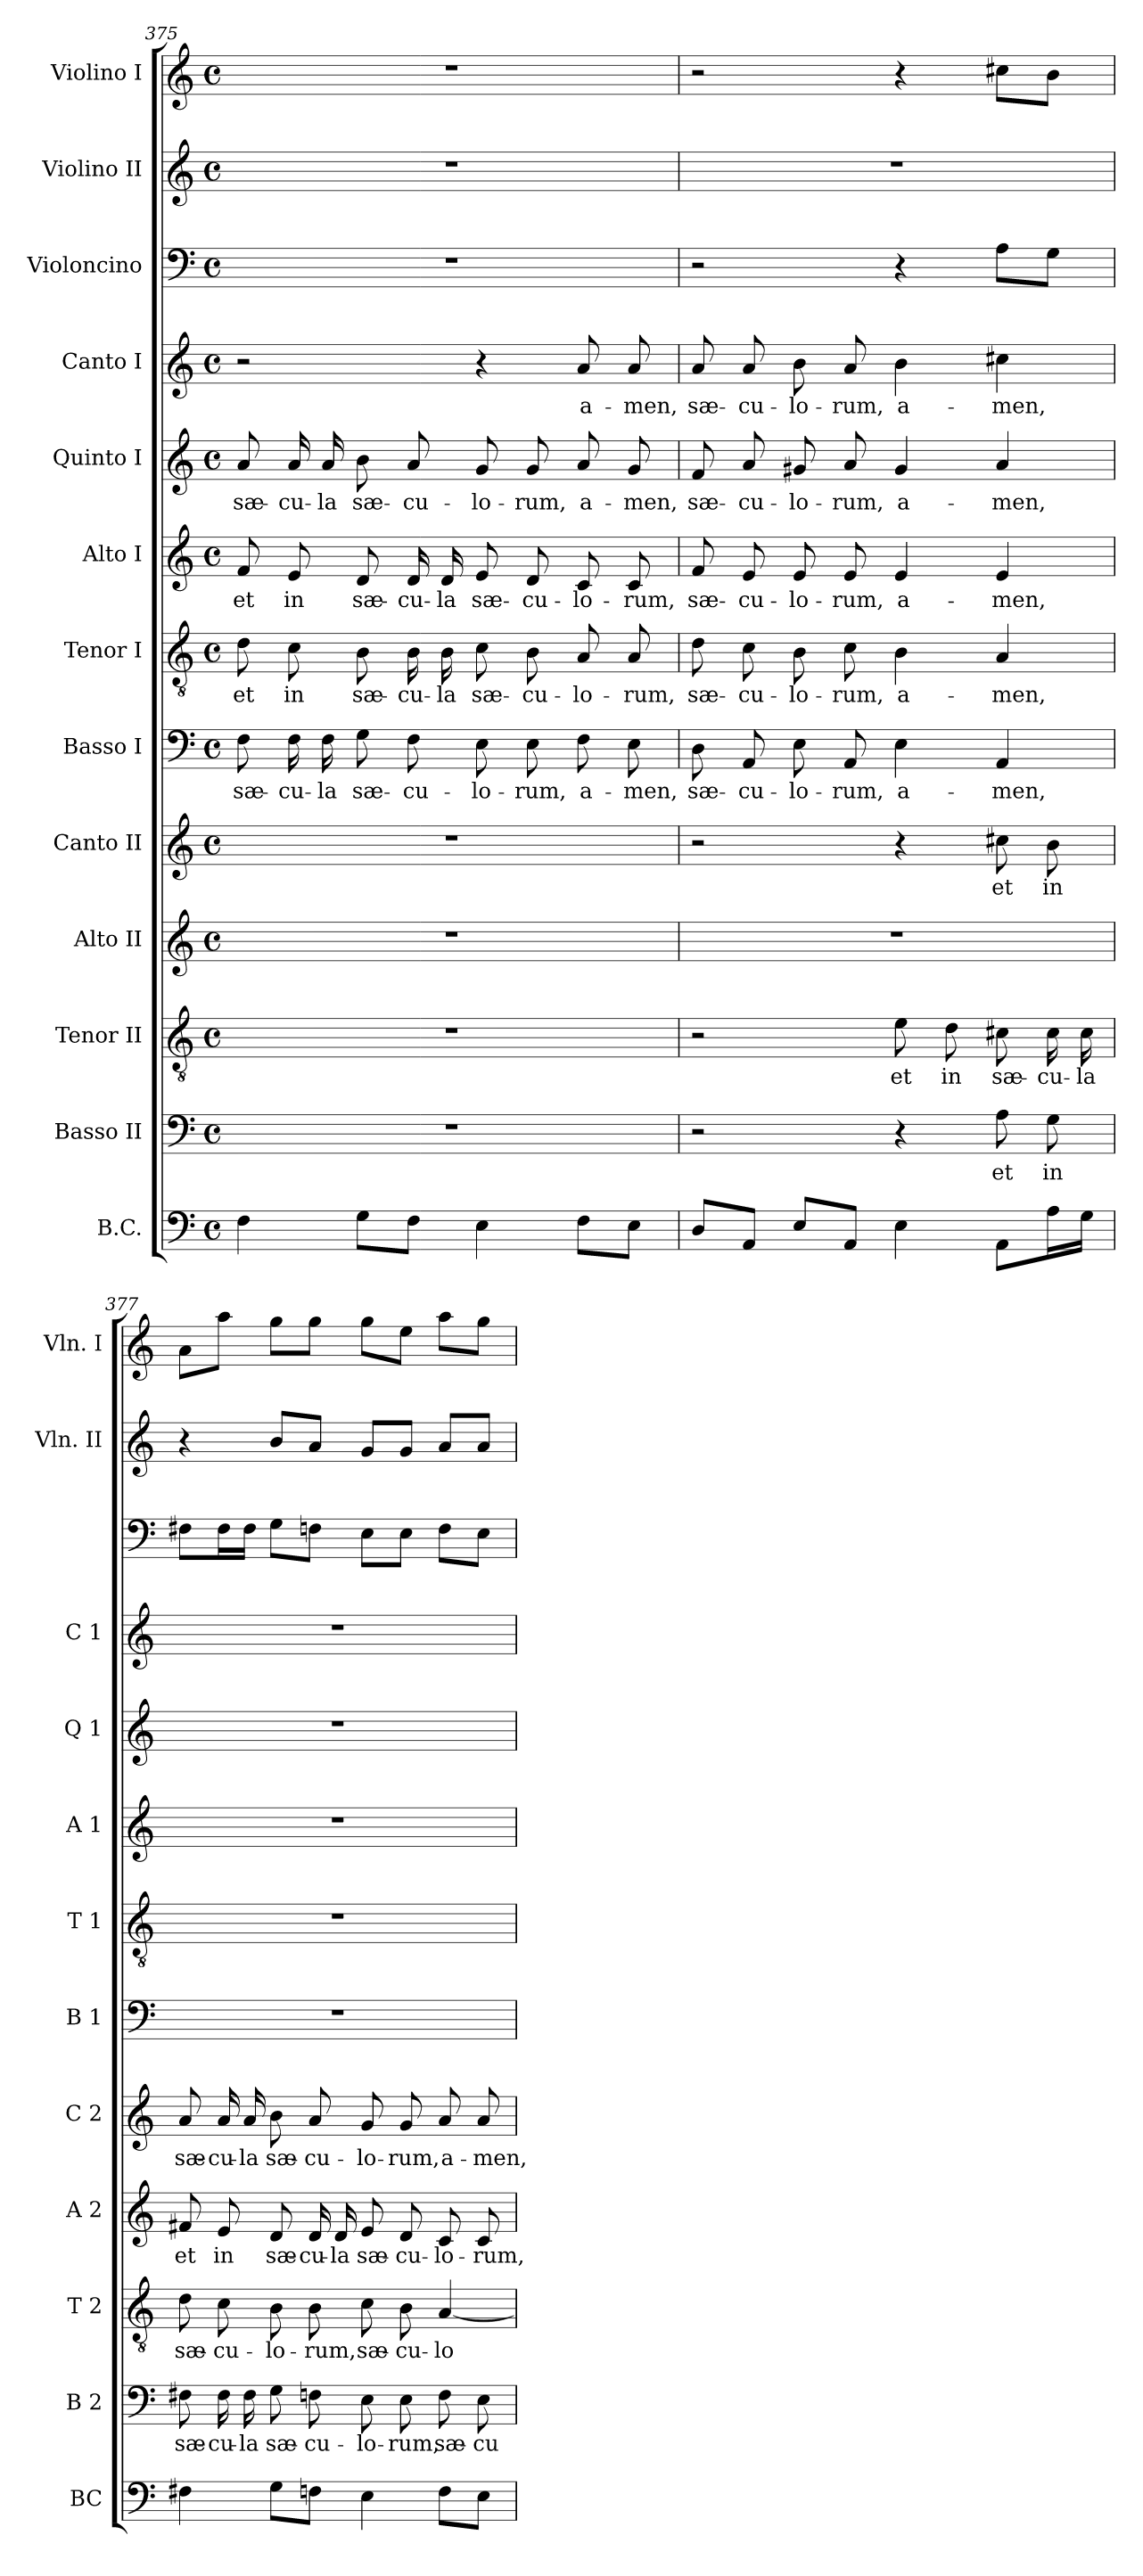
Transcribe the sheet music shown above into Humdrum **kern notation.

**kern	**kern	**text	**kern	**text	**kern	**text	**kern	**text	**kern	**text	**kern	**text	**kern	**text	**kern	**text	**kern	**text	**kern	**kern	**kern
*part13	*part12	*part12	*part11	*part11	*part10	*part10	*part9	*part9	*part8	*part8	*part7	*part7	*part6	*part6	*part5	*part5	*part4	*part4	*part3	*part2	*part1
*staff13	*staff12	*staff12	*staff11	*staff11	*staff10	*staff10	*staff9	*staff9	*staff8	*staff8	*staff7	*staff7	*staff6	*staff6	*staff5	*staff5	*staff4	*staff4	*staff3	*staff2	*staff1
*I"B.C.	*I"Basso II	*	*I"Tenor II	*	*I"Alto II	*	*I"Canto II	*	*I"Basso I	*	*I"Tenor I	*	*I"Alto I	*	*I"Quinto I	*	*I"Canto I	*	*I"Violoncino	*I"Violino II	*I"Violino I
*I'BC	*I'B 2	*	*I'T 2	*	*I'A 2	*	*I'C 2	*	*I'B 1	*	*I'T 1	*	*I'A 1	*	*I'Q 1	*	*I'C 1	*	*	*I'Vln. II	*I'Vln. I
!!LO:PB:g=z
*clefF4	*clefF4	*	*clefGv2	*	*clefG2	*	*clefG2	*	*clefF4	*	*clefGv2	*	*clefG2	*	*clefG2	*	*clefG2	*	*clefF4	*clefG2	*clefG2
*k[]	*k[]	*	*k[]	*	*k[]	*	*k[]	*	*k[]	*	*k[]	*	*k[]	*	*k[]	*	*k[]	*	*k[]	*k[]	*k[]
*C:	*C:	*	*C:	*	*C:	*	*C:	*	*C:	*	*C:	*	*C:	*	*C:	*	*C:	*	*C:	*C:	*C:
*M4/4	*M4/4	*	*M4/4	*	*M4/4	*	*M4/4	*	*M4/4	*	*M4/4	*	*M4/4	*	*M4/4	*	*M4/4	*	*M4/4	*M4/4	*M4/4
*met(c)	*met(c)	*	*met(c)	*	*met(c)	*	*met(c)	*	*met(c)	*	*met(c)	*	*met(c)	*	*met(c)	*	*met(c)	*	*met(c)	*met(c)	*met(c)
=375	=375	=375	=375	=375	=375	=375	=375	=375	=375	=375	=375	=375	=375	=375	=375	=375	=375	=375	=375	=375	=375
!	!	!	!	!	!	!	!	!	!	!LO:LY:b	!	!	!	!	!	!	!	!	!	!	!
!	!	!	!	!	!	!	!	!	!	!	!	!LO:LY:b	!	!	!	!	!	!	!	!	!
!	!	!	!	!	!	!	!	!	!	!	!	!	!	!LO:LY:b	!	!	!	!	!	!	!
!	!	!	!	!	!	!	!	!	!	!	!	!	!	!	!	!LO:LY:b	!	!	!	!	!
4F\	1r	.	1r	.	1r	.	1r	.	8F\	sæ-	8d\	et	8f/	et	8a/	sæ-	2r	.	1r	1r	1r
!	!	!	!	!	!	!	!	!	!	!LO:LY:b	!	!	!	!	!	!	!	!	!	!	!
!	!	!	!	!	!	!	!	!	!	!	!	!LO:LY:b	!	!	!	!	!	!	!	!	!
!	!	!	!	!	!	!	!	!	!	!	!	!	!	!LO:LY:b	!	!	!	!	!	!	!
!	!	!	!	!	!	!	!	!	!	!	!	!	!	!	!	!LO:LY:b	!	!	!	!	!
.	.	.	.	.	.	.	.	.	16F\	-cu-	8c\	in	8e/	in	16a/	-cu-	.	.	.	.	.
!	!	!	!	!	!	!	!	!	!	!LO:LY:b	!	!	!	!	!	!	!	!	!	!	!
!	!	!	!	!	!	!	!	!	!	!	!	!	!	!	!	!LO:LY:b	!	!	!	!	!
.	.	.	.	.	.	.	.	.	16F\	-la	.	.	.	.	16a/	-la	.	.	.	.	.
!	!	!	!	!	!	!	!	!	!	!LO:LY:b	!	!	!	!	!	!	!	!	!	!	!
!	!	!	!	!	!	!	!	!	!	!	!	!LO:LY:b	!	!	!	!	!	!	!	!	!
!	!	!	!	!	!	!	!	!	!	!	!	!	!	!LO:LY:b	!	!	!	!	!	!	!
!	!	!	!	!	!	!	!	!	!	!	!	!	!	!	!	!LO:LY:b	!	!	!	!	!
8G\L	.	.	.	.	.	.	.	.	8G\	sæ-	8B\	sæ-	8d/	sæ-	8b\	sæ-	.	.	.	.	.
!	!	!	!	!	!	!	!	!	!	!LO:LY:b	!	!	!	!	!	!	!	!	!	!	!
!	!	!	!	!	!	!	!	!	!	!	!	!LO:LY:b	!	!	!	!	!	!	!	!	!
!	!	!	!	!	!	!	!	!	!	!	!	!	!	!LO:LY:b	!	!	!	!	!	!	!
!	!	!	!	!	!	!	!	!	!	!	!	!	!	!	!	!LO:LY:b	!	!	!	!	!
8F\J	.	.	.	.	.	.	.	.	8F\	-cu-	16B\	-cu-	16d/	-cu-	8a/	-cu-	.	.	.	.	.
!	!	!	!	!	!	!	!	!	!	!	!	!LO:LY:b	!	!	!	!	!	!	!	!	!
!	!	!	!	!	!	!	!	!	!	!	!	!	!	!LO:LY:b	!	!	!	!	!	!	!
.	.	.	.	.	.	.	.	.	.	.	16B\	-la	16d/	-la	.	.	.	.	.	.	.
!	!	!	!	!	!	!	!	!	!	!LO:LY:b	!	!	!	!	!	!	!	!	!	!	!
!	!	!	!	!	!	!	!	!	!	!	!	!LO:LY:b	!	!	!	!	!	!	!	!	!
!	!	!	!	!	!	!	!	!	!	!	!	!	!	!LO:LY:b	!	!	!	!	!	!	!
!	!	!	!	!	!	!	!	!	!	!	!	!	!	!	!	!LO:LY:b	!	!	!	!	!
4E\	.	.	.	.	.	.	.	.	8E\	-lo-	8c\	sæ-	8e/	sæ-	8g/	-lo-	4r	.	.	.	.
!	!	!	!	!	!	!	!	!	!	!LO:LY:b	!	!	!	!	!	!	!	!	!	!	!
!	!	!	!	!	!	!	!	!	!	!	!	!LO:LY:b	!	!	!	!	!	!	!	!	!
!	!	!	!	!	!	!	!	!	!	!	!	!	!	!LO:LY:b	!	!	!	!	!	!	!
!	!	!	!	!	!	!	!	!	!	!	!	!	!	!	!	!LO:LY:b	!	!	!	!	!
.	.	.	.	.	.	.	.	.	8E\	-rum,	8B\	-cu-	8d/	-cu-	8g/	-rum,	.	.	.	.	.
!	!	!	!	!	!	!	!	!	!	!LO:LY:b	!	!	!	!	!	!	!	!	!	!	!
!	!	!	!	!	!	!	!	!	!	!	!	!LO:LY:b	!	!	!	!	!	!	!	!	!
!	!	!	!	!	!	!	!	!	!	!	!	!	!	!LO:LY:b	!	!	!	!	!	!	!
!	!	!	!	!	!	!	!	!	!	!	!	!	!	!	!	!LO:LY:b	!	!	!	!	!
!	!	!	!	!	!	!	!	!	!	!	!	!	!	!	!	!	!	!LO:LY:b	!	!	!
8F\L	.	.	.	.	.	.	.	.	8F\	a-	8A/	-lo-	8c/	-lo-	8a/	a-	8a/	a-	.	.	.
!	!	!	!	!	!	!	!	!	!	!LO:LY:b	!	!	!	!	!	!	!	!	!	!	!
!	!	!	!	!	!	!	!	!	!	!	!	!LO:LY:b	!	!	!	!	!	!	!	!	!
!	!	!	!	!	!	!	!	!	!	!	!	!	!	!LO:LY:b	!	!	!	!	!	!	!
!	!	!	!	!	!	!	!	!	!	!	!	!	!	!	!	!LO:LY:b	!	!	!	!	!
!	!	!	!	!	!	!	!	!	!	!	!	!	!	!	!	!	!	!LO:LY:b	!	!	!
8E\J	.	.	.	.	.	.	.	.	8E\	-men,	8A/	-rum,	8c/	-rum,	8g/	-men,	8a/	-men,	.	.	.
=376	=376	=376	=376	=376	=376	=376	=376	=376	=376	=376	=376	=376	=376	=376	=376	=376	=376	=376	=376	=376	=376
!	!	!	!	!	!	!	!	!	!	!LO:LY:b	!	!	!	!	!	!	!	!	!	!	!
!	!	!	!	!	!	!	!	!	!	!	!	!LO:LY:b	!	!	!	!	!	!	!	!	!
!	!	!	!	!	!	!	!	!	!	!	!	!	!	!LO:LY:b	!	!	!	!	!	!	!
!	!	!	!	!	!	!	!	!	!	!	!	!	!	!	!	!LO:LY:b	!	!	!	!	!
!	!	!	!	!	!	!	!	!	!	!	!	!	!	!	!	!	!	!LO:LY:b	!	!	!
8D/L	2r	.	2r	.	1r	.	2r	.	8D\	sæ-	8d\	sæ-	8f/	sæ-	8f/	sæ-	8a/	sæ-	2r	1r	2r
!	!	!	!	!	!	!	!	!	!	!LO:LY:b	!	!	!	!	!	!	!	!	!	!	!
!	!	!	!	!	!	!	!	!	!	!	!	!LO:LY:b	!	!	!	!	!	!	!	!	!
!	!	!	!	!	!	!	!	!	!	!	!	!	!	!LO:LY:b	!	!	!	!	!	!	!
!	!	!	!	!	!	!	!	!	!	!	!	!	!	!	!	!LO:LY:b	!	!	!	!	!
!	!	!	!	!	!	!	!	!	!	!	!	!	!	!	!	!	!	!LO:LY:b	!	!	!
8AA/J	.	.	.	.	.	.	.	.	8AA/	-cu-	8c\	-cu-	8e/	-cu-	8a/	-cu-	8a/	-cu-	.	.	.
!	!	!	!	!	!	!	!	!	!	!LO:LY:b	!	!	!	!	!	!	!	!	!	!	!
!	!	!	!	!	!	!	!	!	!	!	!	!LO:LY:b	!	!	!	!	!	!	!	!	!
!	!	!	!	!	!	!	!	!	!	!	!	!	!	!LO:LY:b	!	!	!	!	!	!	!
!	!	!	!	!	!	!	!	!	!	!	!	!	!	!	!	!LO:LY:b	!	!	!	!	!
!	!	!	!	!	!	!	!	!	!	!	!	!	!	!	!	!	!	!LO:LY:b	!	!	!
8E/L	.	.	.	.	.	.	.	.	8E\	-lo-	8B\	-lo-	8e/	-lo-	8g#X/	-lo-	8b\	-lo-	.	.	.
!	!	!	!	!	!	!	!	!	!	!LO:LY:b	!	!	!	!	!	!	!	!	!	!	!
!	!	!	!	!	!	!	!	!	!	!	!	!LO:LY:b	!	!	!	!	!	!	!	!	!
!	!	!	!	!	!	!	!	!	!	!	!	!	!	!LO:LY:b	!	!	!	!	!	!	!
!	!	!	!	!	!	!	!	!	!	!	!	!	!	!	!	!LO:LY:b	!	!	!	!	!
!	!	!	!	!	!	!	!	!	!	!	!	!	!	!	!	!	!	!LO:LY:b	!	!	!
8AA/J	.	.	.	.	.	.	.	.	8AA/	-rum,	8c\	-rum,	8e/	-rum,	8a/	-rum,	8a/	-rum,	.	.	.
!	!	!	!	!LO:LY:b	!	!	!	!	!	!	!	!	!	!	!	!	!	!	!	!	!
!	!	!	!	!	!	!	!	!	!	!LO:LY:b	!	!	!	!	!	!	!	!	!	!	!
!	!	!	!	!	!	!	!	!	!	!	!	!LO:LY:b	!	!	!	!	!	!	!	!	!
!	!	!	!	!	!	!	!	!	!	!	!	!	!	!LO:LY:b	!	!	!	!	!	!	!
!	!	!	!	!	!	!	!	!	!	!	!	!	!	!	!	!LO:LY:b	!	!	!	!	!
!	!	!	!	!	!	!	!	!	!	!	!	!	!	!	!	!	!	!LO:LY:b	!	!	!
4E\	4r	.	8e\	et	.	.	4r	.	4E\	a-	4B\	a-	4e/	a-	4g#/	a-	4b\	a-	4r	.	4r
!	!	!	!	!LO:LY:b	!	!	!	!	!	!	!	!	!	!	!	!	!	!	!	!	!
.	.	.	8d\	in	.	.	.	.	.	.	.	.	.	.	.	.	.	.	.	.	.
!	!	!LO:LY:b	!	!	!	!	!	!	!	!	!	!	!	!	!	!	!	!	!	!	!
!	!	!	!	!LO:LY:b	!	!	!	!	!	!	!	!	!	!	!	!	!	!	!	!	!
!	!	!	!	!	!	!	!	!LO:LY:b	!	!	!	!	!	!	!	!	!	!	!	!	!
!	!	!	!	!	!	!	!	!	!	!LO:LY:b	!	!	!	!	!	!	!	!	!	!	!
!	!	!	!	!	!	!	!	!	!	!	!	!LO:LY:b	!	!	!	!	!	!	!	!	!
!	!	!	!	!	!	!	!	!	!	!	!	!	!	!LO:LY:b	!	!	!	!	!	!	!
!	!	!	!	!	!	!	!	!	!	!	!	!	!	!	!	!LO:LY:b	!	!	!	!	!
!	!	!	!	!	!	!	!	!	!	!	!	!	!	!	!	!	!	!LO:LY:b	!	!	!
8AA\L	8A\	et	8c#X\	sæ-	.	.	8cc#X\	et	4AA/	-men,	4A/	-men,	4e/	-men,	4a/	-men,	4cc#X\	-men,	8A\L	.	8cc#X\L
!	!	!LO:LY:b	!	!	!	!	!	!	!	!	!	!	!	!	!	!	!	!	!	!	!
!	!	!	!	!LO:LY:b	!	!	!	!	!	!	!	!	!	!	!	!	!	!	!	!	!
!	!	!	!	!	!	!	!	!LO:LY:b	!	!	!	!	!	!	!	!	!	!	!	!	!
16A\L	8G\	in	16c#\	-cu-	.	.	8b\	in	.	.	.	.	.	.	.	.	.	.	8G\J	.	8b\J
!	!	!	!	!LO:LY:b	!	!	!	!	!	!	!	!	!	!	!	!	!	!	!	!	!
16G\JJ	.	.	16c#\	-la	.	.	.	.	.	.	.	.	.	.	.	.	.	.	.	.	.
=377	=377	=377	=377	=377	=377	=377	=377	=377	=377	=377	=377	=377	=377	=377	=377	=377	=377	=377	=377	=377	=377
!	!	!LO:LY:b	!	!	!	!	!	!	!	!	!	!	!	!	!	!	!	!	!	!	!
!	!	!	!	!LO:LY:b	!	!	!	!	!	!	!	!	!	!	!	!	!	!	!	!	!
!	!	!	!	!	!	!LO:LY:b	!	!	!	!	!	!	!	!	!	!	!	!	!	!	!
!	!	!	!	!	!	!	!	!LO:LY:b	!	!	!	!	!	!	!	!	!	!	!	!	!
4F#X\	8F#X\	sæ-	8d\	sæ-	8f#X/	et	8a/	sæ-	1r	.	1r	.	1r	.	1r	.	1r	.	8F#X\L	4r	8a\L
!	!	!LO:LY:b	!	!	!	!	!	!	!	!	!	!	!	!	!	!	!	!	!	!	!
!	!	!	!	!LO:LY:b	!	!	!	!	!	!	!	!	!	!	!	!	!	!	!	!	!
!	!	!	!	!	!	!LO:LY:b	!	!	!	!	!	!	!	!	!	!	!	!	!	!	!
!	!	!	!	!	!	!	!	!LO:LY:b	!	!	!	!	!	!	!	!	!	!	!	!	!
.	16F#\	-cu-	8c\	-cu-	8e/	in	16a/	-cu-	.	.	.	.	.	.	.	.	.	.	16F#\L	.	8aa\J
!	!	!LO:LY:b	!	!	!	!	!	!	!	!	!	!	!	!	!	!	!	!	!	!	!
!	!	!	!	!	!	!	!	!LO:LY:b	!	!	!	!	!	!	!	!	!	!	!	!	!
.	16F#\	-la	.	.	.	.	16a/	-la	.	.	.	.	.	.	.	.	.	.	16F#\JJ	.	.
!	!	!LO:LY:b	!	!	!	!	!	!	!	!	!	!	!	!	!	!	!	!	!	!	!
!	!	!	!	!LO:LY:b	!	!	!	!	!	!	!	!	!	!	!	!	!	!	!	!	!
!	!	!	!	!	!	!LO:LY:b	!	!	!	!	!	!	!	!	!	!	!	!	!	!	!
!	!	!	!	!	!	!	!	!LO:LY:b	!	!	!	!	!	!	!	!	!	!	!	!	!
8G\L	8G\	sæ-	8B\	-lo-	8d/	sæ-	8b\	sæ-	.	.	.	.	.	.	.	.	.	.	8G\L	8b/L	8gg\L
!	!	!LO:LY:b	!	!	!	!	!	!	!	!	!	!	!	!	!	!	!	!	!	!	!
!	!	!	!	!LO:LY:b	!	!	!	!	!	!	!	!	!	!	!	!	!	!	!	!	!
!	!	!	!	!	!	!LO:LY:b	!	!	!	!	!	!	!	!	!	!	!	!	!	!	!
!	!	!	!	!	!	!	!	!LO:LY:b	!	!	!	!	!	!	!	!	!	!	!	!	!
8Fn\J	8Fn\	-cu-	8B\	-rum,	16d/	-cu-	8a/	-cu-	.	.	.	.	.	.	.	.	.	.	8Fn\J	8a/J	8gg\J
!	!	!	!	!	!	!LO:LY:b	!	!	!	!	!	!	!	!	!	!	!	!	!	!	!
.	.	.	.	.	16d/	-la	.	.	.	.	.	.	.	.	.	.	.	.	.	.	.
!	!	!LO:LY:b	!	!	!	!	!	!	!	!	!	!	!	!	!	!	!	!	!	!	!
!	!	!	!	!LO:LY:b	!	!	!	!	!	!	!	!	!	!	!	!	!	!	!	!	!
!	!	!	!	!	!	!LO:LY:b	!	!	!	!	!	!	!	!	!	!	!	!	!	!	!
!	!	!	!	!	!	!	!	!LO:LY:b	!	!	!	!	!	!	!	!	!	!	!	!	!
4E\	8E\	-lo-	8c\	sæ-	8e/	sæ-	8g/	-lo-	.	.	.	.	.	.	.	.	.	.	8E\L	8g/L	8gg\L
!	!	!LO:LY:b	!	!	!	!	!	!	!	!	!	!	!	!	!	!	!	!	!	!	!
!	!	!	!	!LO:LY:b	!	!	!	!	!	!	!	!	!	!	!	!	!	!	!	!	!
!	!	!	!	!	!	!LO:LY:b	!	!	!	!	!	!	!	!	!	!	!	!	!	!	!
!	!	!	!	!	!	!	!	!LO:LY:b	!	!	!	!	!	!	!	!	!	!	!	!	!
.	8E\	-rum,	8B\	-cu-	8d/	-cu-	8g/	-rum,	.	.	.	.	.	.	.	.	.	.	8E\J	8g/J	8ee\J
!	!	!LO:LY:b	!	!	!	!	!	!	!	!	!	!	!	!	!	!	!	!	!	!	!
!	!	!	!	!LO:LY:b	!	!	!	!	!	!	!	!	!	!	!	!	!	!	!	!	!
!	!	!	!	!	!	!LO:LY:b	!	!	!	!	!	!	!	!	!	!	!	!	!	!	!
!	!	!	!	!	!	!	!	!LO:LY:b	!	!	!	!	!	!	!	!	!	!	!	!	!
8F\L	8F\	sæ-	[4A/	-lo-	8c/	-lo-	8a/	a-	.	.	.	.	.	.	.	.	.	.	8F\L	8a/L	8aa\L
!	!	!LO:LY:b	!	!	!	!	!	!	!	!	!	!	!	!	!	!	!	!	!	!	!
!	!	!	!	!	!	!LO:LY:b	!	!	!	!	!	!	!	!	!	!	!	!	!	!	!
!	!	!	!	!	!	!	!	!LO:LY:b	!	!	!	!	!	!	!	!	!	!	!	!	!
8E\J	8E\	-cu-	.	.	8c/	-rum,	8a/	-men,	.	.	.	.	.	.	.	.	.	.	8E\J	8a/J	8gg\J
=	=	=	=	=	=	=	=	=	=	=	=	=	=	=	=	=	=	=	=	=	=
*-	*-	*-	*-	*-	*-	*-	*-	*-	*-	*-	*-	*-	*-	*-	*-	*-	*-	*-	*-	*-	*-
